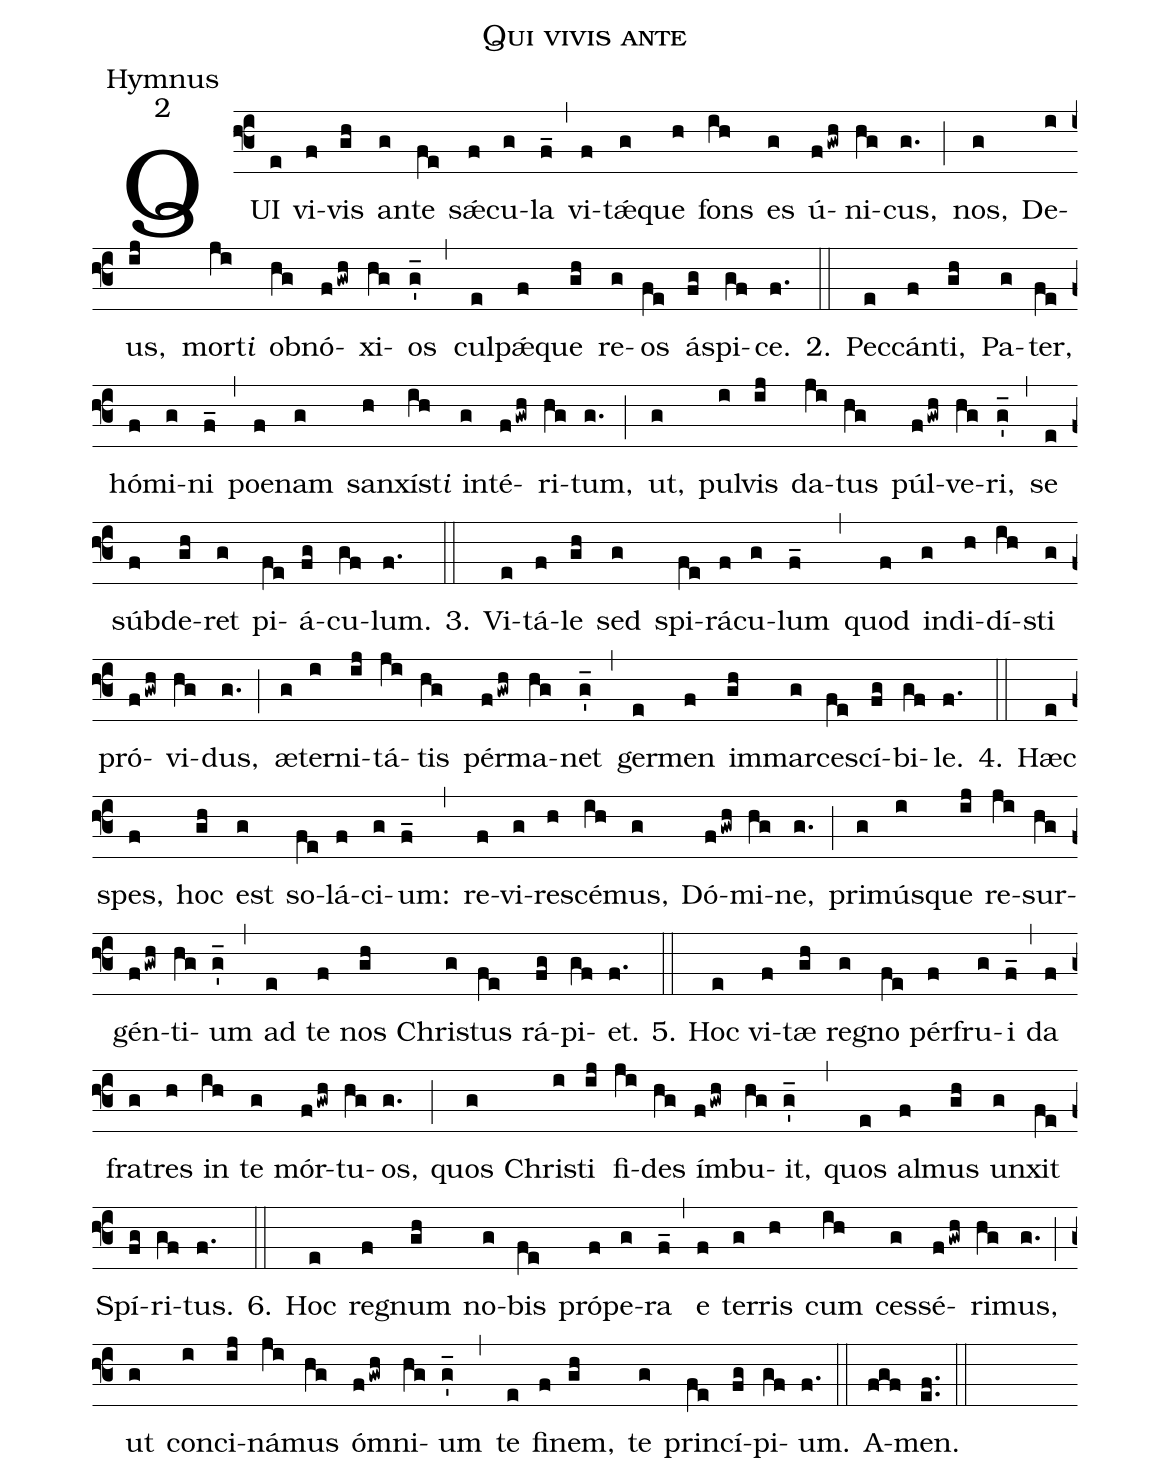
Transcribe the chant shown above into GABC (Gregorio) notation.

name:Qui vivis ante;
office-part:Hymnus;
mode:2;
%%
(f3)QUI(e) vi(f)vis(gh) an(g)te(fe) sǽ(f)cu(g)la(f_) (,)
vi(f)tǽ(g)que(h) fons(ih) es(g) ú(fgwh)ni(hg)cus,(g.) (;)
nos,(g) De(i)us,(ij) mort<i>i</i>(ji) ob(hg)nó(fgwh)xi(hg)os(g_') (,)
cul(e)pǽ(f)que(gh) re(g)os(fe) á(fg)spi(gf)ce.(f.)
2.(::) Pec(e)cán(f)ti,(gh) Pa(g)ter,(fe) hó(f)mi(g)ni(f_) (,)
poe(f)nam(g) san(h)xíst<i>i</i>(ih) in(g)té(fgwh)ri(hg)tum,(g.) (;)
ut,(g) pul(i)vis(ij) da(ji)tus(hg) púl(fgwh)ve(hg)ri,(g_') (,)
se(e) súb(f)de(gh)ret(g) pi(fe)á(fg)cu(gf)lum.(f.)
3.(::) Vi(e)tá(f)le(gh) sed(g) spi(fe)rá(f)cu(g)lum(f_) (,)
quod(f) in(g)di(h)dí(ih)sti(g) pró(fgwh)vi(hg)dus,(g.) (;)
æ(g)ter(i)ni(ij)tá(ji)tis(hg) pér(fgwh)ma(hg)net(g_') (,)
ger(e)men(f) im(gh)mar(g)ce(fe)scí(fg)bi(gf)le.(f.)
4.(::) Hæc(e) spes,(f) hoc(gh) est(g) so(fe)lá(f)ci(g)um:(f_) (,)
re(f)vi(g)re(h)scé(ih)mus,(g) Dó(fgwh)mi(hg)ne,(g.) (;)
pri(g)mús(i)que(ij) re(ji)sur(hg)gén(fgwh)ti(hg)um(g_') (,)
ad(e) te(f) nos(gh) Chri(g)stus(fe) rá(fg)pi(gf)et.(f.)
5.(::) Hoc(e) vi(f)tæ(gh) re(g)gno(fe) pér(f)fru(g)i(f_) (,)
da(f) fra(g)tres(h) in(ih) te(g) mór(fgwh)tu(hg)os,(g.) (;)
quos(g) Chri(i)sti(ij) fi(ji)des(hg) ím(fgwh)bu(hg)it,(g_') (,)
quos(e) al(f)mus(gh) un(g)xit(fe) Spí(fg)ri(gf)tus.(f.)
6.(::) Hoc(e) re(f)gnum(gh) no(g)bis(fe) pró(f)pe(g)ra(f_) (,)
e(f) ter(g)ris(h) cum(ih) ces(g)sé(fgwh)ri(hg)mus,(g.) (;)
ut(g) con(i)ci(ij)ná(ji)mus(hg) óm(fgwh)ni(hg)um(g_') (,)
te(e) fi(f)nem,(gh) te(g) prin(fe)cí(fg)pi(gf)um.(f.) (::)
A(fgf)men.(ef..) (::)
